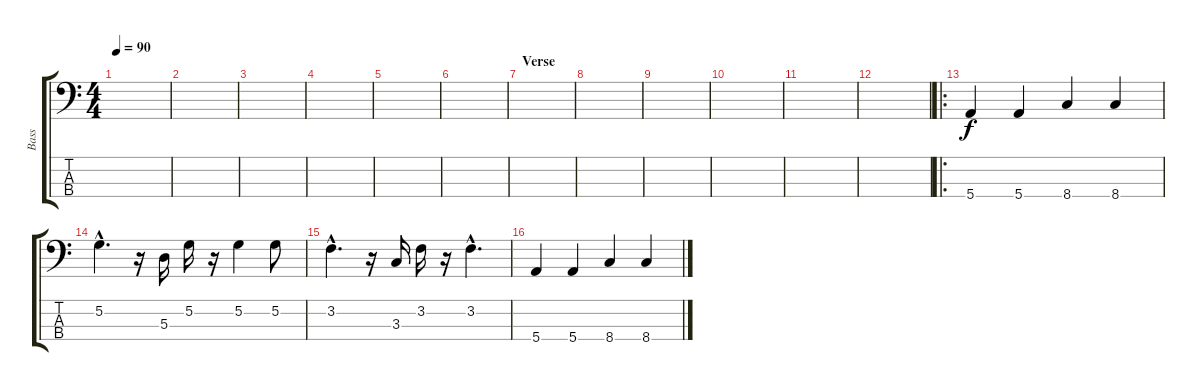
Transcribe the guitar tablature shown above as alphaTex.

\track ("Bass" "Bass") {instrument electricbassfinger}
\staff {score tabs}
\tuning (G2 D2 A1 E1) {hide}
\ts (4 4)
\tempo 90
\clef f4
\ks c
|
|
|
|
|
|
\section ("" "Verse")
|
|
|
|
|
|
\ro
5.4.4 5.4.4 8.4.4 8.4.4 |
5.2{hac}.4{d} r.16 5.3.16 5.2.16 r.16 5.2.4 5.2.8 |
3.2{hac}.4{d} r.16 3.3.16 3.2.16 r.16 3.2{hac}.4{d} |
5.4.4 5.4.4 8.4.4 8.4.4
